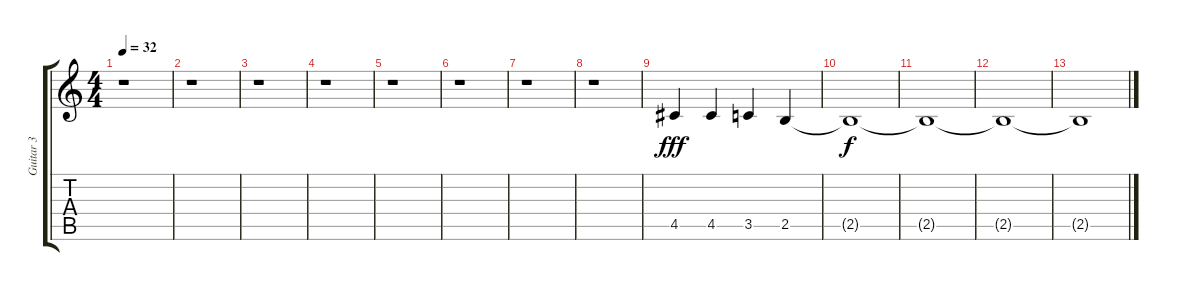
\track ("Guitar 3" "Guitar 3") {instrument acousticguitarnylon}
\staff {score tabs}
\tuning (E4 B3 G3 D3 A2 E2) {hide}
\ts (4 4)
\tempo 32
\clef g2
\ks c
r.1{dy fff instrument acousticguitarnylon} |
r.1 |
r.1 |
r.1 |
r.1 |
r.1 |
r.1 |
r.1 |
4.5.4 4.5.4 3.5.4 2.5.4 |
2.5{t}.1{dy f} |
2.5{t}.1 |
2.5{t}.1 |
2.5{t}.1
